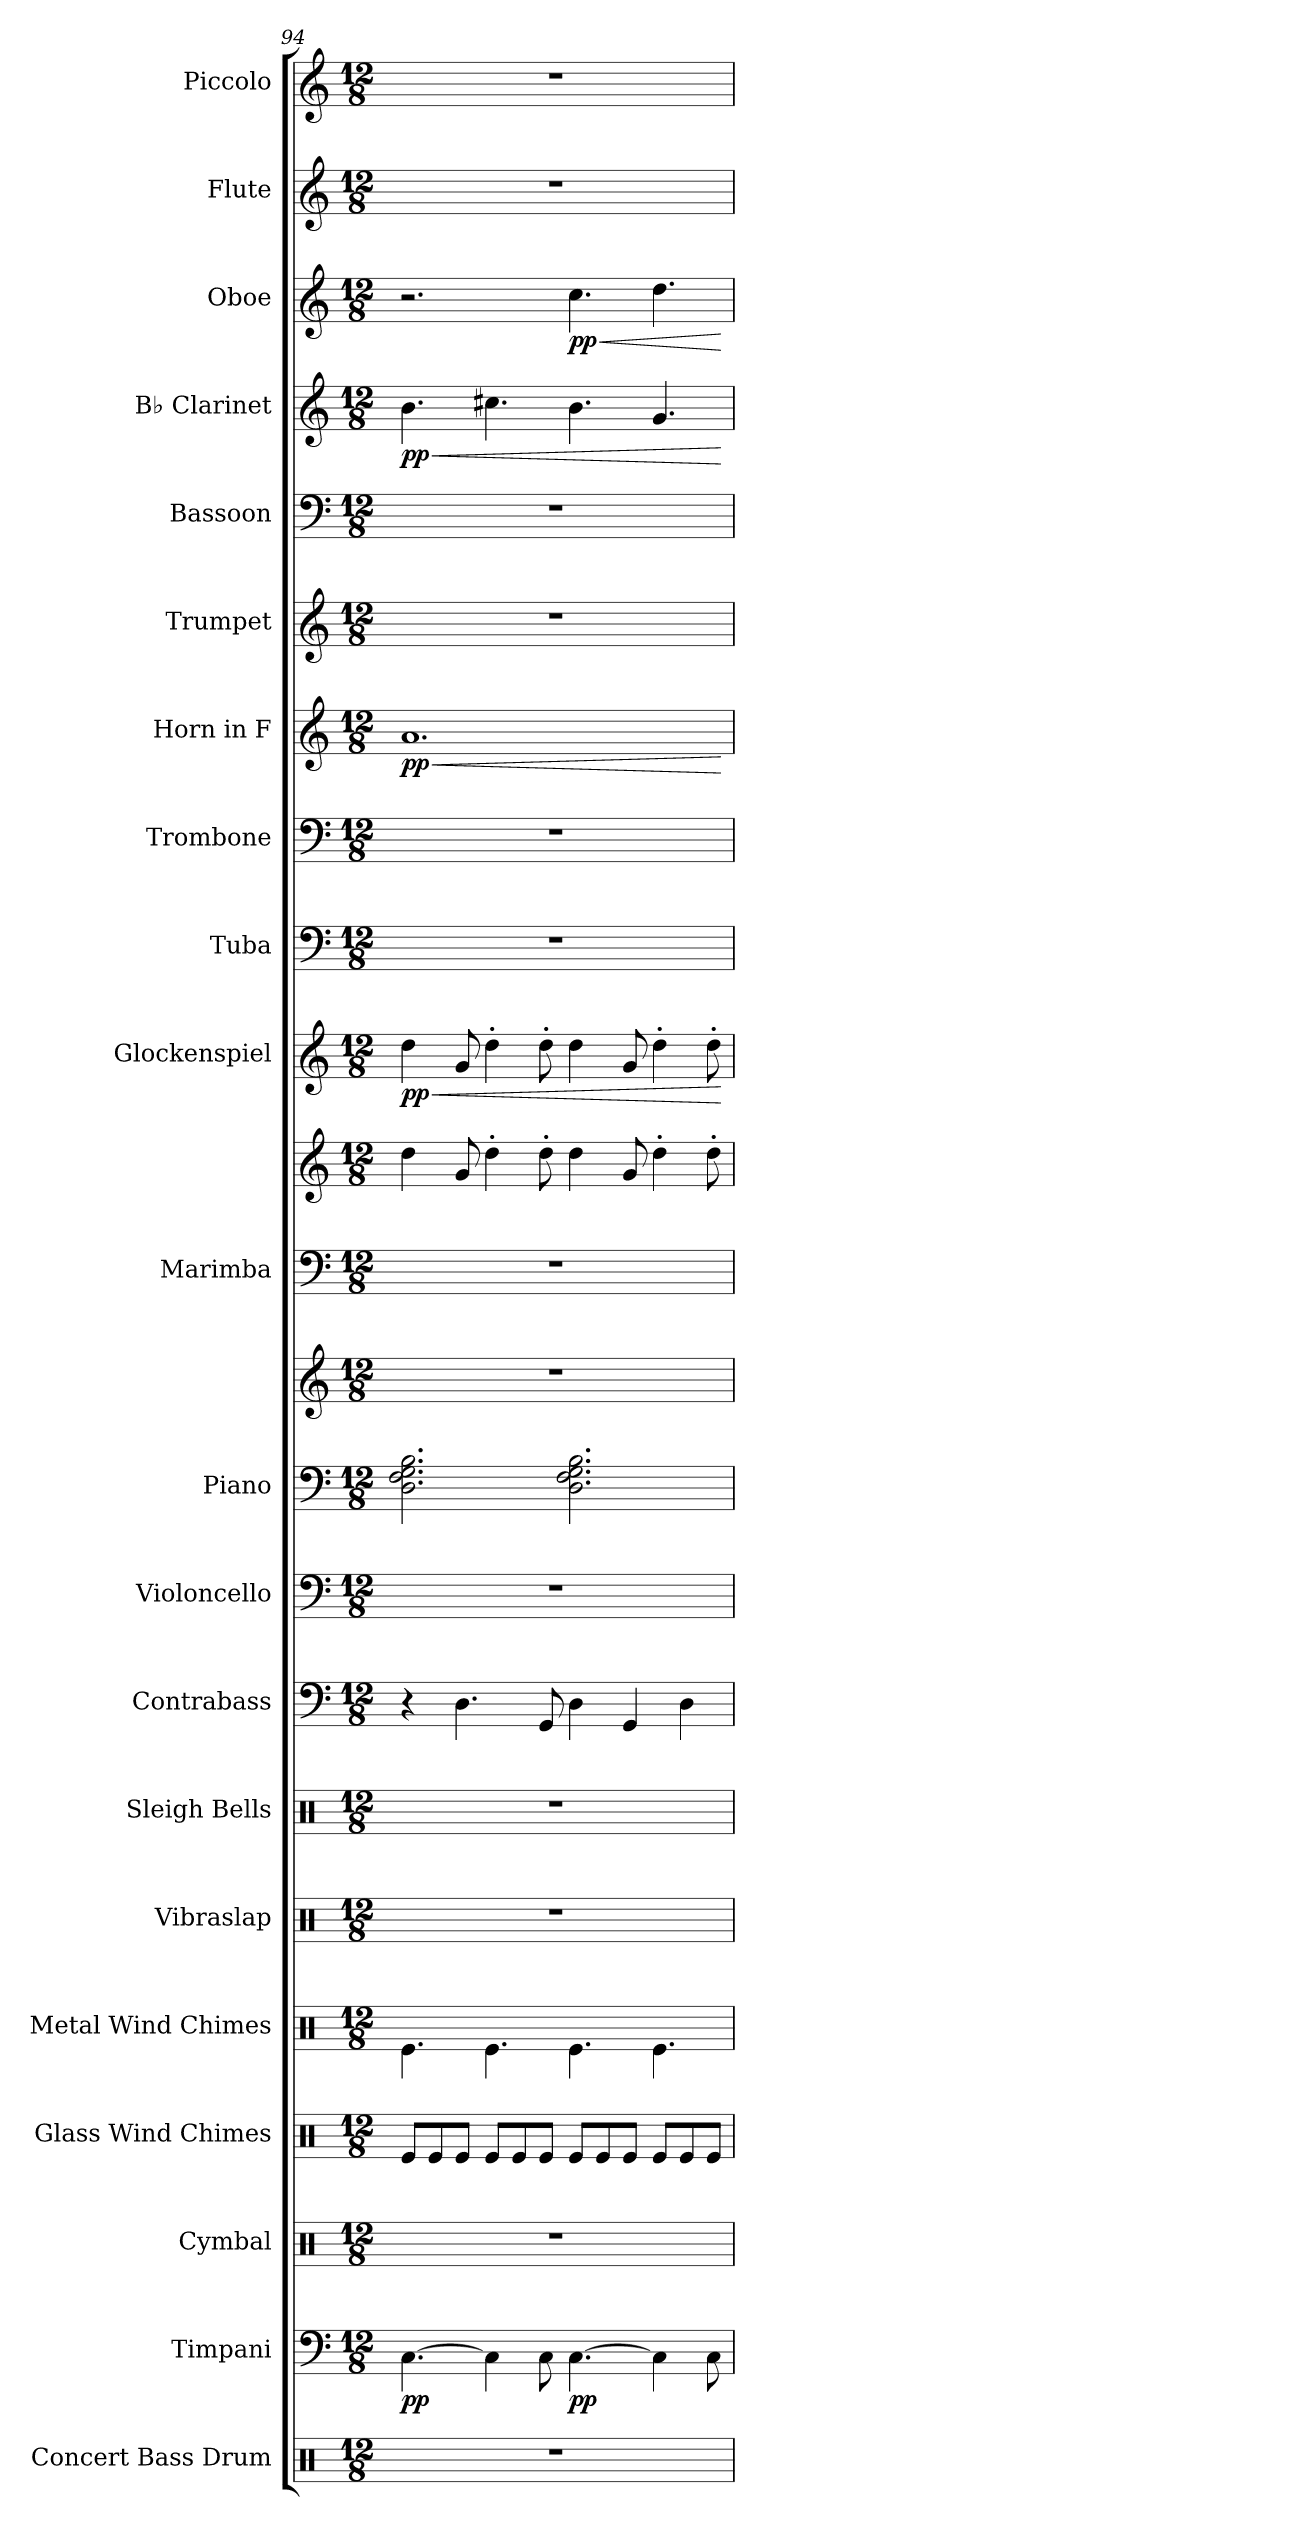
**kern	**kern	**dynam	**kern	**kern	**kern	**kern	**kern	**kern	**kern	**kern	**kern	**kern	**kern	**kern	**dynam	**kern	**kern	**kern	**dynam	**kern	**kern	**kern	**dynam	**kern	**dynam	**kern	**kern
*part21	*part20	*part20	*part19	*part18	*part17	*part16	*part15	*part14	*part13	*part12	*part12	*part11	*part11	*part10	*part10	*part9	*part8	*part7	*part7	*part6	*part5	*part4	*part4	*part3	*part3	*part2	*part1
*staff23	*staff22	*staff22	*staff21	*staff20	*staff19	*staff18	*staff17	*staff16	*staff15	*staff14	*staff13	*staff12	*staff11	*staff10	*staff10	*staff9	*staff8	*staff7	*staff7	*staff6	*staff5	*staff4	*staff4	*staff3	*staff3	*staff2	*staff1
*I"Concert Bass Drum	*I"Timpani	*	*I"Cymbal	*I"Glass Wind Chimes	*I"Metal Wind Chimes	*I"Vibraslap	*I"Sleigh Bells	*I"Contrabass	*I"Violoncello	*I"Piano	*	*I"Marimba	*	*I"Glockenspiel	*	*I"Tuba	*I"Trombone	*I"Horn in F	*	*I"Trumpet	*I"Bassoon	*I"B♭ Clarinet	*	*I"Oboe	*	*I"Flute	*I"Piccolo
*I'Con. BD	*I'Timp.	*	*I'Cym.	*I'Gl. Wn Ch.	*I'Met. Wn Ch.	*I'Vibslp.	*I'Sle. Be.	*I'Cb.	*I'Vc.	*I'Pno.	*	*I'Mrm.	*	*I'Glock.	*	*I'Tba.	*I'Tbn.	*	*	*I'Tpt.	*I'Bsn.	*I'B♭ Cl.	*	*I'Ob.	*	*I'Fl.	*I'Picc.
*clefX	*clefF4	*	*clefX	*clefX	*clefX	*clefX	*clefX	*clefF4	*clefF4	*clefF4	*clefG2	*clefF4	*clefG2	*clefG2	*	*clefF4	*clefF4	*clefG2	*	*clefG2	*clefF4	*clefG2	*	*clefG2	*	*clefG2	*clefG2
*	*	*	*	*	*	*	*	*ITrd7c12	*	*	*	*	*	*ITrd-14c-24	*	*	*	*ITrd4c7	*	*ITrd1c2	*	*ITrd1c2	*	*	*	*	*ITrd-7c-12
*k[]	*k[]	*	*k[]	*k[]	*k[]	*k[]	*k[]	*k[]	*k[]	*k[]	*k[]	*k[]	*k[]	*k[]	*	*k[]	*k[]	*k[b-]	*	*k[b-e-]	*k[]	*k[b-e-]	*	*k[]	*	*k[]	*k[]
*M12/8	*M12/8	*	*M12/8	*M12/8	*M12/8	*M12/8	*M12/8	*M12/8	*M12/8	*M12/8	*M12/8	*M12/8	*M12/8	*M12/8	*	*M12/8	*M12/8	*M12/8	*	*M12/8	*M12/8	*M12/8	*	*M12/8	*	*M12/8	*M12/8
=94	=94	=94	=94	=94	=94	=94	=94	=94	=94	=94	=94	=94	=94	=94	=94	=94	=94	=94	=94	=94	=94	=94	=94	=94	=94	=94	=94
!	!	!LO:DY:b	!	!	!	!	!	!	!	!	!	!	!	!	!LO:HP:b	!	!	!	!LO:HP:b	!	!	!	!LO:HP:b	!	!	!	!
!	!	!	!	!	!	!	!	!	!	!	!	!	!	!	!LO:DY:n=1:b	!	!	!	!LO:DY:n=1:b	!	!	!	!LO:DY:n=1:b	!	!	!	!
1.r	[4.C\	pp	1.r	8Re/L	4.Re\	1.r	1.r	4r	1.r	2.D\ 2.F\ 2.G\ 2.B\	1.r	1.r	4dd\	4dddd\	< pp	1.r	1.r	1.d	< pp	1.r	1.r	4.a\	< pp	2.r	.	1.r	1.r
.	.	.	.	8Re/	.	.	.	.	.	.	.	.	.	.	.	.	.	.	.	.	.	.	.	.	.	.	.
.	.	.	.	8Re/J	.	.	.	4.DD\	.	.	.	.	8g/	8ggg/	.	.	.	.	.	.	.	.	.	.	.	.	.
.	4C\]	.	.	8Re/L	4.Re\	.	.	.	.	.	.	.	4dd'\	4dddd'\	.	.	.	.	.	.	.	4.bn\	.	.	.	.	.
.	.	.	.	8Re/	.	.	.	.	.	.	.	.	.	.	.	.	.	.	.	.	.	.	.	.	.	.	.
.	8C\	.	.	8Re/J	.	.	.	8GGG/	.	.	.	.	8dd'\	8dddd'\	.	.	.	.	.	.	.	.	.	.	.	.	.
!	!	!LO:DY:b	!	!	!	!	!	!	!	!	!	!	!	!	!	!	!	!	!	!	!	!	!	!	!LO:HP:b	!	!
!	!	!	!	!	!	!	!	!	!	!	!	!	!	!	!	!	!	!	!	!	!	!	!	!	!LO:DY:n=1:b	!	!
.	[4.C\	pp	.	8Re/L	4.Re\	.	.	4DD\	.	2.D\ 2.F\ 2.G\ 2.B\	.	.	4dd\	4dddd\	.	.	.	.	.	.	.	4.a\	.	4.cc\	< pp	.	.
.	.	.	.	8Re/	.	.	.	.	.	.	.	.	.	.	.	.	.	.	.	.	.	.	.	.	.	.	.
.	.	.	.	8Re/J	.	.	.	4GGG/	.	.	.	.	8g/	8ggg/	.	.	.	.	.	.	.	.	.	.	.	.	.
.	4C\]	.	.	8Re/L	4.Re\	.	.	.	.	.	.	.	4dd'\	4dddd'\	.	.	.	.	.	.	.	4.f/	.	4.dd\	.	.	.
.	.	.	.	8Re/	.	.	.	4DD\	.	.	.	.	.	.	.	.	.	.	.	.	.	.	.	.	.	.	.
.	8C\	.	.	8Re/J	.	.	.	.	.	.	.	.	8dd'\	8dddd'\	.	.	.	.	.	.	.	.	.	.	.	.	.
.	.	.	.	.	.	.	.	.	.	.	.	.	.	.	[	.	.	.	[	.	.	.	[	.	[	.	.
=	=	=	=	=	=	=	=	=	=	=	=	=	=	=	=	=	=	=	=	=	=	=	=	=	=	=	=
*-	*-	*-	*-	*-	*-	*-	*-	*-	*-	*-	*-	*-	*-	*-	*-	*-	*-	*-	*-	*-	*-	*-	*-	*-	*-	*-	*-
